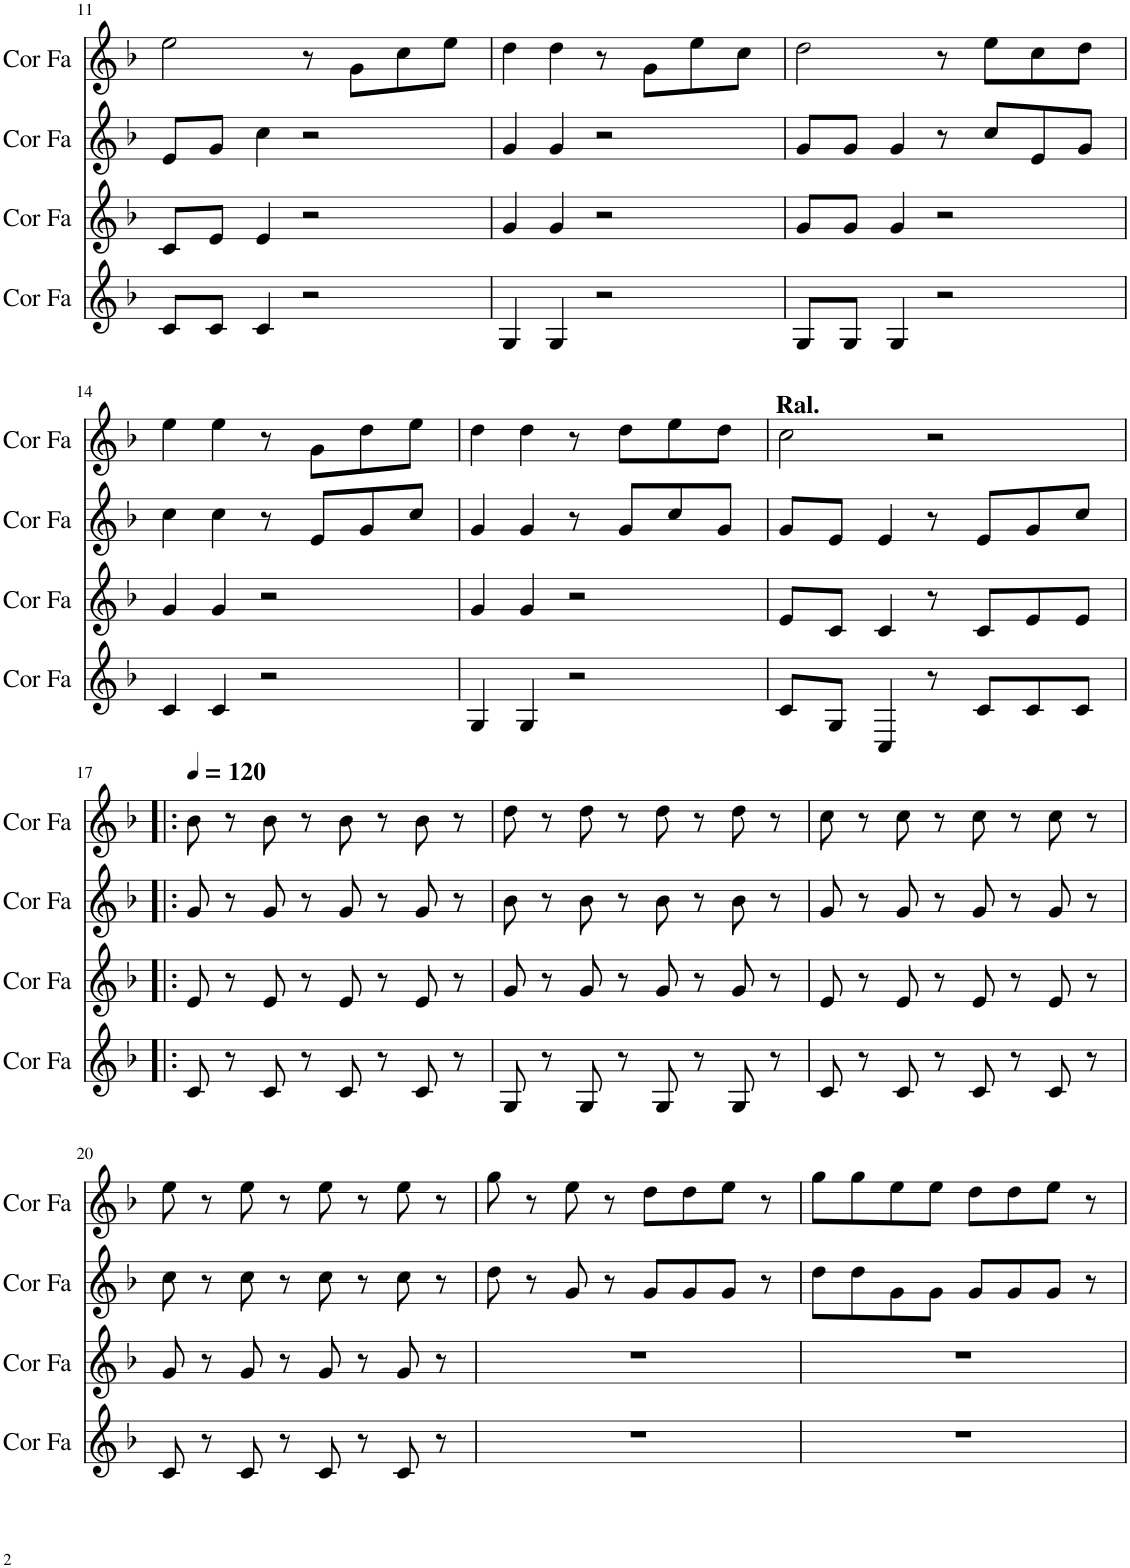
**kern	**kern	**kern	**kern
*part4	*part3	*part2	*part1
*staff4	*staff3	*staff2	*staff1
*I"Cor en Fa	*I"Cor en Fa	*I"Cor en Fa	*I"Cor en Fa
*I'Cor Fa	*I'Cor Fa	*I'Cor Fa	*I'Cor Fa
!!LO:PB:g=z
*clefG2	*clefG2	*clefG2	*clefG2
*Trd4c7	*Trd4c7	*Trd4c7	*Trd4c7
*k[b-]	*k[b-]	*k[b-]	*k[b-]
*M4/4	*M4/4	*M4/4	*M4/4
=11	=11	=11	=11
8c/L	8c/L	8e/L	2ee\
8c/J	8e/J	8g/J	.
4c/	4e/	4cc\	.
2r	2r	2r	8r
.	.	.	8g\L
.	.	.	8cc\
.	.	.	8ee\J
=12	=12	=12	=12
4G/	4g/	4g/	4dd\
4G/	4g/	4g/	4dd\
2r	2r	2r	8r
.	.	.	8g\L
.	.	.	8ee\
.	.	.	8cc\J
=13	=13	=13	=13
8G/L	8g/L	8g/L	2dd\
8G/J	8g/J	8g/J	.
4G/	4g/	4g/	.
2r	2r	8r	8r
.	.	8cc/L	8ee\L
.	.	8e/	8cc\
.	.	8g/J	8dd\J
!!LO:LB:g=z
=14	=14	=14	=14
4c/	4g/	4cc\	4ee\
4c/	4g/	4cc\	4ee\
2r	2r	8r	8r
.	.	8e/L	8g\L
.	.	8g/	8dd\
.	.	8cc/J	8ee\J
=15	=15	=15	=15
4G/	4g/	4g/	4dd\
4G/	4g/	4g/	4dd\
2r	2r	8r	8r
.	.	8g/L	8dd\L
.	.	8cc/	8ee\
.	.	8g/J	8dd\J
=16	=16	=16	=16
!	!	!	!LO:TX:a:B:t=Ral.
8c/L	8e/L	8g/L	2cc\
8G/J	8c/J	8e/J	.
4C/	4c/	4e/	.
8r	8r	8r	2r
8c/L	8c/L	8e/L	.
8c/	8e/	8g/	.
8c/J	8e/J	8cc/J	.
!!LO:LB:g=z
=17!|:	=17!|:	=17!|:	=17!|:
*	*	*	*MM120
8c/	8e/	8g/	8b-\
8r	8r	8r	8r
8c/	8e/	8g/	8b-\
8r	8r	8r	8r
8c/	8e/	8g/	8b-\
8r	8r	8r	8r
8c/	8e/	8g/	8b-\
8r	8r	8r	8r
=18	=18	=18	=18
8G/	8g/	8b-\	8dd\
8r	8r	8r	8r
8G/	8g/	8b-\	8dd\
8r	8r	8r	8r
8G/	8g/	8b-\	8dd\
8r	8r	8r	8r
8G/	8g/	8b-\	8dd\
8r	8r	8r	8r
=19	=19	=19	=19
8c/	8e/	8g/	8cc\
8r	8r	8r	8r
8c/	8e/	8g/	8cc\
8r	8r	8r	8r
8c/	8e/	8g/	8cc\
8r	8r	8r	8r
8c/	8e/	8g/	8cc\
8r	8r	8r	8r
!!LO:LB:g=z
=20	=20	=20	=20
8c/	8g/	8cc\	8ee\
8r	8r	8r	8r
8c/	8g/	8cc\	8ee\
8r	8r	8r	8r
8c/	8g/	8cc\	8ee\
8r	8r	8r	8r
8c/	8g/	8cc\	8ee\
8r	8r	8r	8r
=21	=21	=21	=21
1r	1r	8dd\	8gg\
.	.	8r	8r
.	.	8g/	8ee\
.	.	8r	8r
.	.	8g/L	8dd\L
.	.	8g/	8dd\
.	.	8g/J	8ee\J
.	.	8r	8r
=22	=22	=22	=22
1r	1r	8dd\L	8gg\L
.	.	8dd\	8gg\
.	.	8g\	8ee\
.	.	8g\J	8ee\J
.	.	8g/L	8dd\L
.	.	8g/	8dd\
.	.	8g/J	8ee\J
.	.	8r	8r
=	=	=	=
*-	*-	*-	*-
